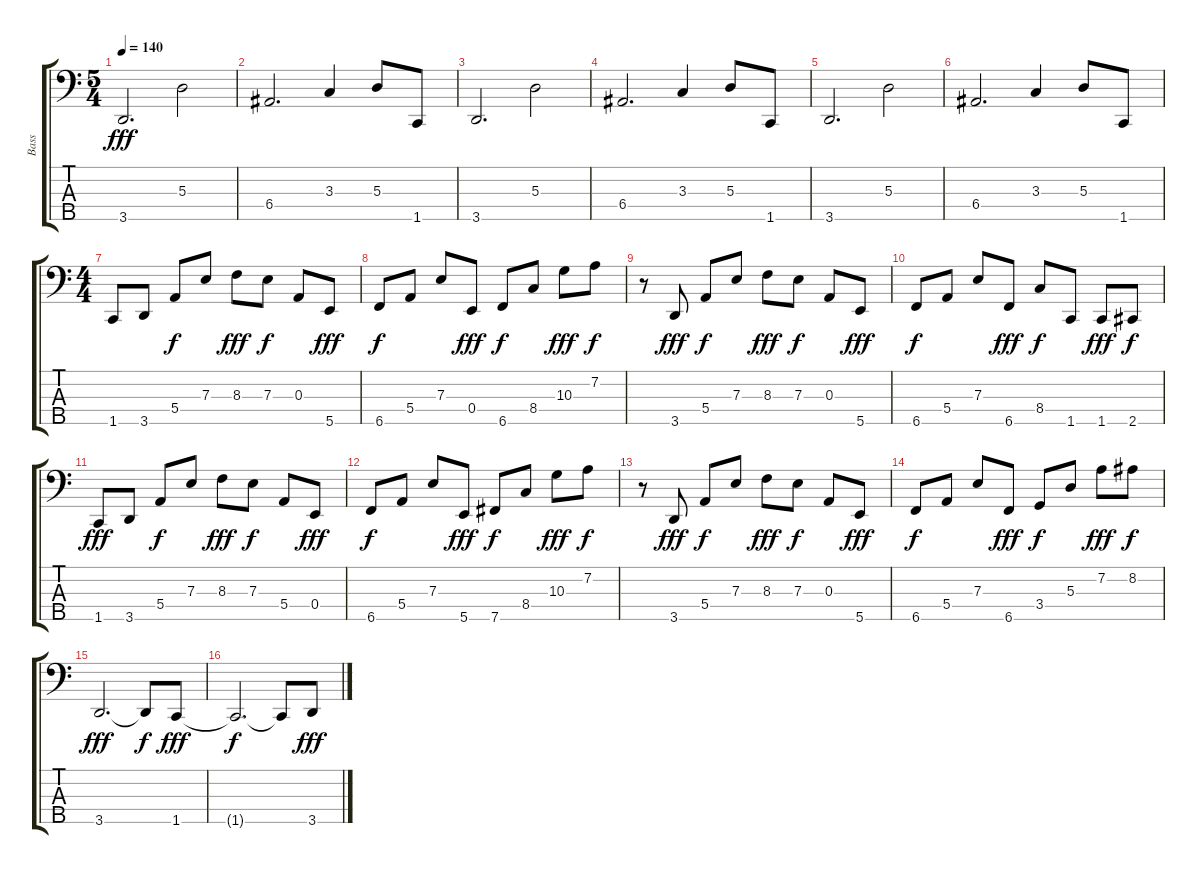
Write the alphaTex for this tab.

\track ("Bass" "Bass") {instrument electricbassfinger}
\staff {score tabs}
\tuning (G2 D2 A1 E1 B0) {hide}
\ts (5 4)
\tempo 140
\clef f4
\ks c
3.5.2{d dy fff} 5.3.2 |
6.4.2{d} 3.3.4 5.3.8 1.5.8 |
3.5.2{d} 5.3.2 |
6.4.2{d} 3.3.4 5.3.8 1.5.8 |
3.5.2{d} 5.3.2 |
6.4.2{d} 3.3.4 5.3.8 1.5.8 |
\ts (4 4)
1.5.8 3.5.8 5.4.8{dy f} 7.3.8 8.3.8{dy fff} 7.3.8{dy f} 0.3.8 5.5.8{dy fff} |
6.5.8{dy f} 5.4.8 7.3.8 0.4.8{dy fff} 6.5.8{dy f} 8.4.8 10.3.8{dy fff} 7.2.8{dy f} |
r.8 3.5.8{dy fff} 5.4.8{dy f} 7.3.8 8.3.8{dy fff} 7.3.8{dy f} 0.3.8 5.5.8{dy fff} |
6.5.8{dy f} 5.4.8 7.3.8 6.5.8{dy fff} 8.4.8{dy f} 1.5.8 1.5.8{dy fff} 2.5.8{dy f} |
1.5.8{dy fff} 3.5.8 5.4.8{dy f} 7.3.8 8.3.8{dy fff} 7.3.8{dy f} 5.4.8 0.4.8{dy fff} |
6.5.8{dy f} 5.4.8 7.3.8 5.5.8{dy fff} 7.5.8{dy f} 8.4.8 10.3.8{dy fff} 7.2.8{dy f} |
r.8 3.5.8{dy fff} 5.4.8{dy f} 7.3.8 8.3.8{dy fff} 7.3.8{dy f} 0.3.8 5.5.8{dy fff} |
6.5.8{dy f} 5.4.8 7.3.8 6.5.8{dy fff} 3.4.8{dy f} 5.3.8 7.2.8{dy fff} 8.2.8{dy f} |
3.5.2{d dy fff} 3.5{t}.8{dy f} 1.5.8{dy fff} |
1.5{t}.2{d dy f} 1.5{t}.8 3.5.8{dy fff}
